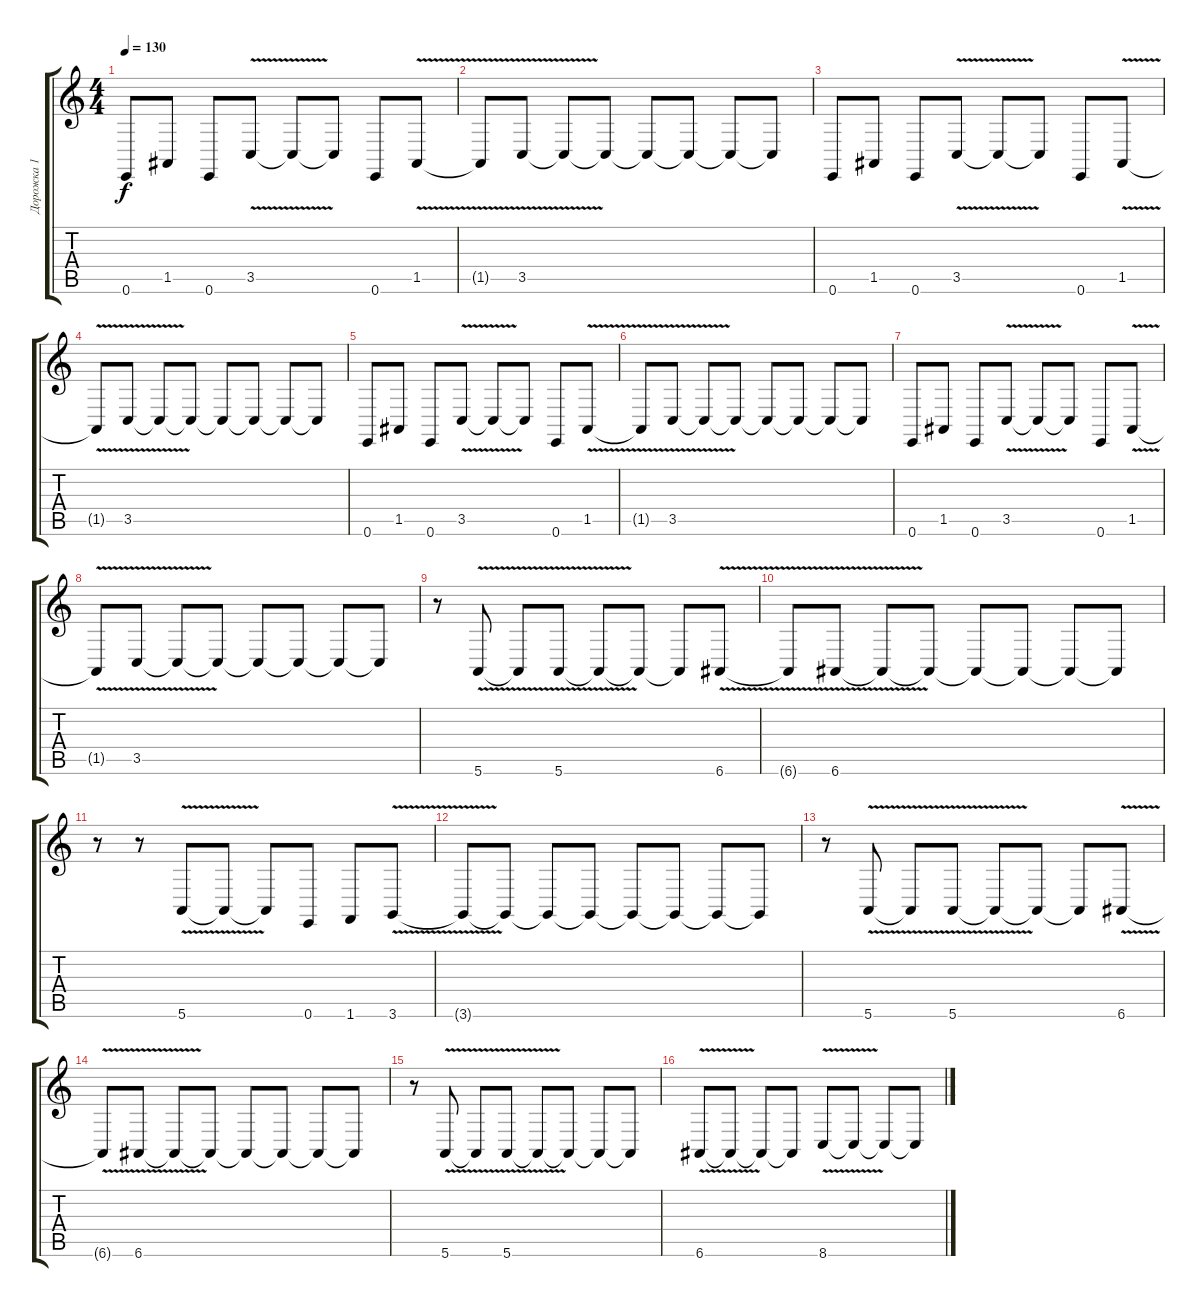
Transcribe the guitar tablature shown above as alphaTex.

\track ("Дорожка 1" "Дорожка 1") {instrument pad3polysynth}
\staff {score tabs}
\tuning (E4 B3 G3 D3 A2 E2) {hide}
\ts (4 4)
\tempo 130
\clef g2
\ks c
0.6.8{dy f} 1.5.8 0.6.8 3.5{v}.8 3.5{t}.8 3.5{t}.8 0.6.8 1.5{v}.8 |
1.5{t}.8 3.5{v}.8 3.5{t}.8 3.5{t}.8 3.5{t}.8 3.5{t}.8 3.5{t}.8 3.5{t}.8 |
0.6.8 1.5.8 0.6.8 3.5{v}.8 3.5{t}.8 3.5{t}.8 0.6.8 1.5{v}.8 |
1.5{t}.8 3.5{v}.8 3.5{t}.8 3.5{t}.8 3.5{t}.8 3.5{t}.8 3.5{t}.8 3.5{t}.8 |
0.6.8 1.5.8 0.6.8 3.5{v}.8 3.5{t}.8 3.5{t}.8 0.6.8 1.5{v}.8 |
1.5{t}.8 3.5{v}.8 3.5{t}.8 3.5{t}.8 3.5{t}.8 3.5{t}.8 3.5{t}.8 3.5{t}.8 |
0.6.8 1.5.8 0.6.8 3.5{v}.8 3.5{t}.8 3.5{t}.8 0.6.8 1.5{v}.8 |
1.5{t}.8 3.5{v}.8 3.5{t}.8 3.5{t}.8 3.5{t}.8 3.5{t}.8 3.5{t}.8 3.5{t}.8 |
r.8 5.6{v}.8 5.6{t}.8 5.6{v}.8 5.6{t}.8 5.6{t}.8 5.6{t}.8 6.6{v}.8 |
6.6{t}.8 6.6{v}.8 6.6{t}.8 6.6{t}.8 6.6{t}.8 6.6{t}.8 6.6{t}.8 6.6{t}.8 |
r.8 r.8 5.6{v}.8 5.6{t}.8 5.6{t}.8 0.6.8 1.6.8 3.6{v}.8 |
3.6{t}.8 3.6{t}.8 3.6{t}.8 3.6{t}.8 3.6{t}.8 3.6{t}.8 3.6{t}.8 3.6{t}.8 |
r.8 5.6{v}.8 5.6{t}.8 5.6{v}.8 5.6{t}.8 5.6{t}.8 5.6{t}.8 6.6{v}.8 |
6.6{t}.8 6.6{v}.8 6.6{t}.8 6.6{t}.8 6.6{t}.8 6.6{t}.8 6.6{t}.8 6.6{t}.8 |
r.8 5.6{v}.8 5.6{t}.8 5.6{v}.8 5.6{t}.8 5.6{t}.8 5.6{t}.8 5.6{t}.8 |
6.6{v}.8 6.6{t}.8 6.6{t}.8 6.6{t}.8 8.6{v}.8 8.6{t}.8 8.6{t}.8 8.6{t}.8
